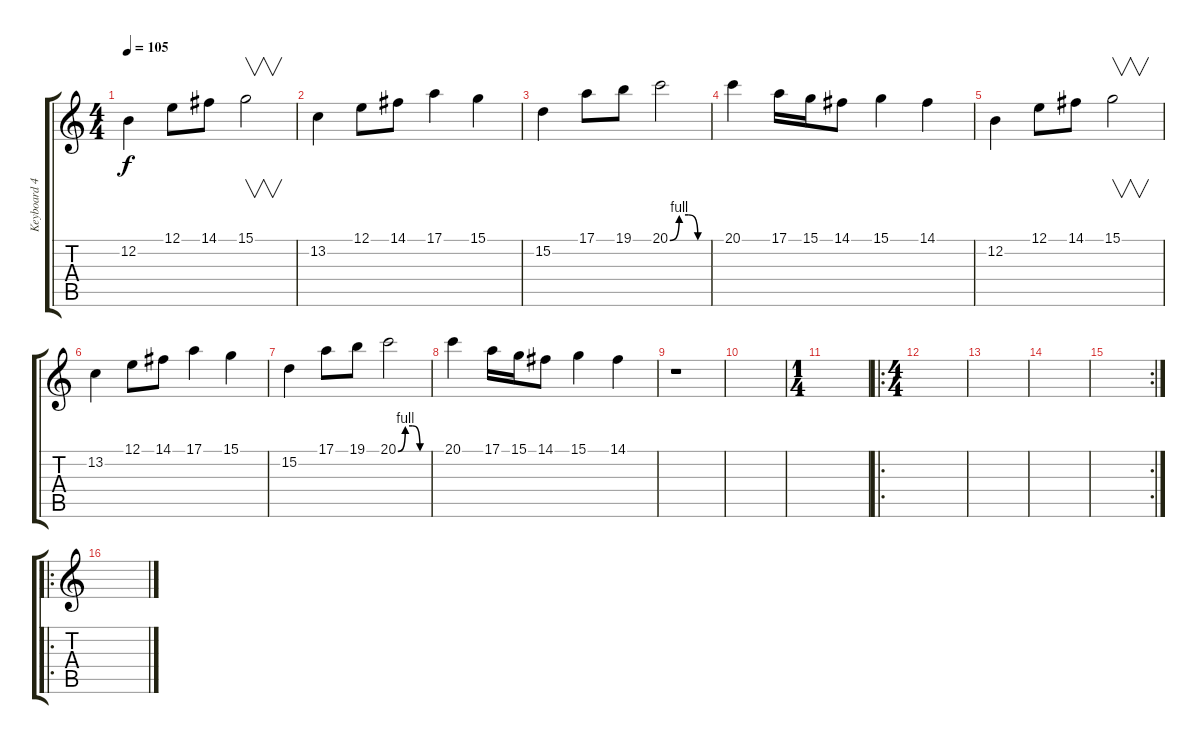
\track ("Keyboard 4" "Keyboard 4") {instrument lead1square}
\staff {score tabs}
\tuning (E4 B3 G3 D3 A2 E2) {hide}
\ts (4 4)
\tempo 105
\clef g2
\ks c
12.2.4{dy f} 12.1.8 14.1.8 15.1.2{v} |
13.2.4 12.1.8 14.1.8 17.1.4 15.1.4 |
15.2.4 17.1.8 19.1.8 20.1{be (custom 0 0 15 4 30 4 45 0 60 0)}.2 |
20.1.4 17.1.16 15.1.16 14.1.8 15.1.4 14.1.4 |
12.2.4 12.1.8 14.1.8 15.1.2{v} |
13.2.4 12.1.8 14.1.8 17.1.4 15.1.4 |
15.2.4 17.1.8 19.1.8 20.1{be (custom 0 0 15 4 30 4 45 0 60 0)}.2 |
20.1.4 17.1.16 15.1.16 14.1.8 15.1.4 14.1.4 |
r.1 |
|
\ts (1 4)
|
\ro
\ts (4 4)
|
|
|
\rc 2
|
\ro
